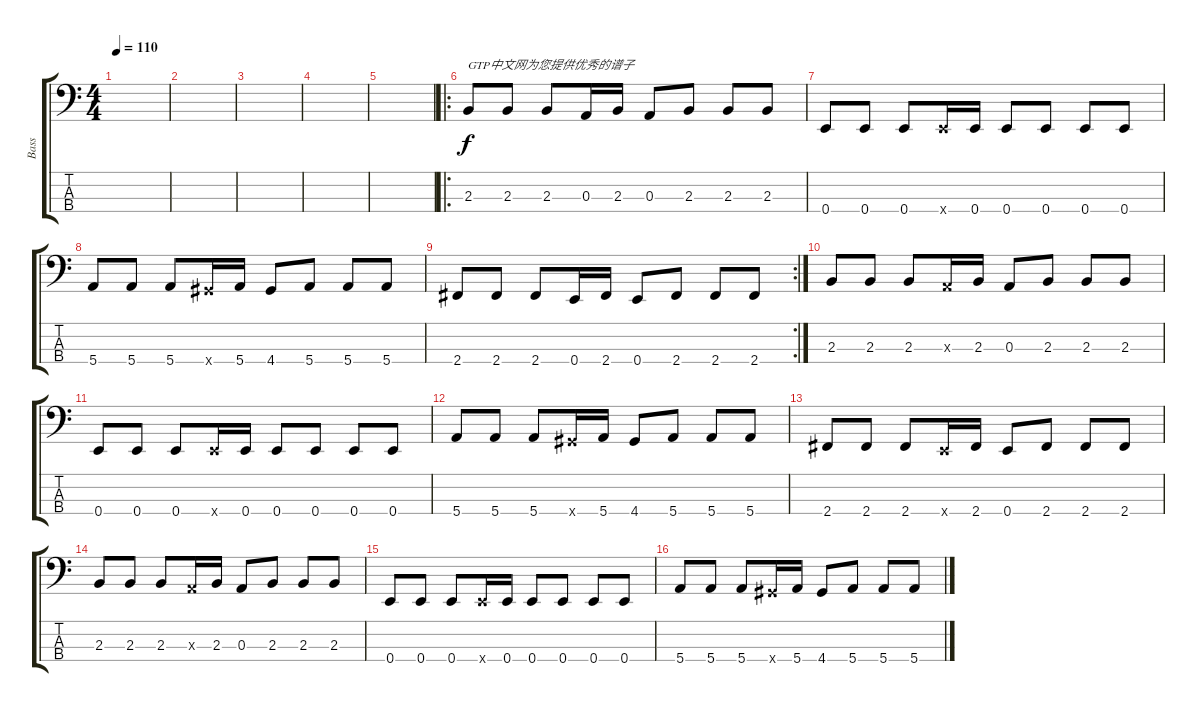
\track ("Bass" "Bass") {instrument electricbasspick}
\staff {score tabs}
\tuning (G2 D2 A1 E1) {hide}
\ts (4 4)
\tempo 110
\clef f4
\ks c
|
|
|
|
|
\ro
2.3.8{txt "GTP中文网为您提供优秀的谱子"} 2.3.8 2.3.8 0.3.16 2.3.16 0.3.8 2.3.8 2.3.8 2.3.8 |
0.4.8 0.4.8 0.4.8 0.4{x}.16 0.4.16 0.4.8 0.4.8 0.4.8 0.4.8 |
5.4.8 5.4.8 5.4.8 4.4{x}.16 5.4.16 4.4.8 5.4.8 5.4.8 5.4.8 |
\rc 2
2.4.8 2.4.8 2.4.8 0.4.16 2.4.16 0.4.8 2.4.8 2.4.8 2.4.8 |
2.3.8 2.3.8 2.3.8 0.3{x}.16 2.3.16 0.3.8 2.3.8 2.3.8 2.3.8 |
0.4.8 0.4.8 0.4.8 0.4{x}.16 0.4.16 0.4.8 0.4.8 0.4.8 0.4.8 |
5.4.8 5.4.8 5.4.8 4.4{x}.16 5.4.16 4.4.8 5.4.8 5.4.8 5.4.8 |
2.4.8 2.4.8 2.4.8 0.4{x}.16 2.4.16 0.4.8 2.4.8 2.4.8 2.4.8 |
2.3.8 2.3.8 2.3.8 0.3{x}.16 2.3.16 0.3.8 2.3.8 2.3.8 2.3.8 |
0.4.8 0.4.8 0.4.8 0.4{x}.16 0.4.16 0.4.8 0.4.8 0.4.8 0.4.8 |
5.4.8 5.4.8 5.4.8 4.4{x}.16 5.4.16 4.4.8 5.4.8 5.4.8 5.4.8
